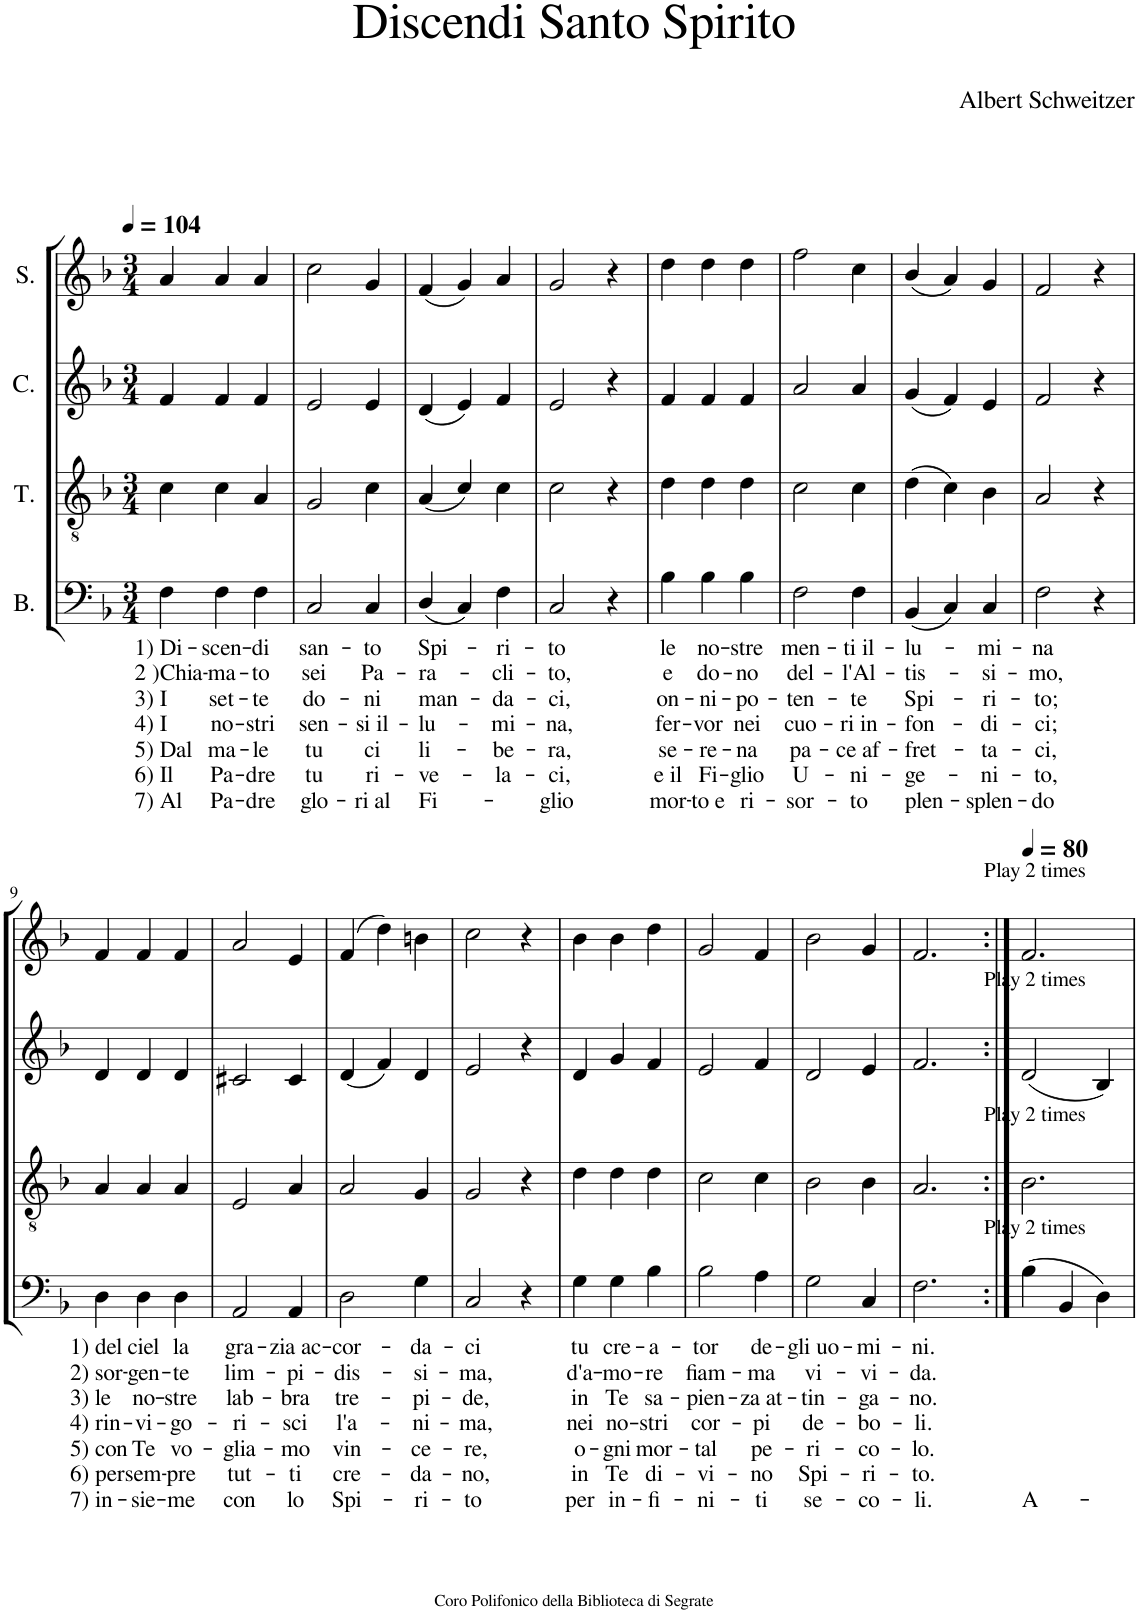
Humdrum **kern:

**kern	**text	**text	**text	**text	**text	**text	**text	**kern	**kern	**kern
*part4	*part4	*part4	*part4	*part4	*part4	*part4	*part4	*part3	*part2	*part1
*staff4	*staff4	*staff4	*staff4	*staff4	*staff4	*staff4	*staff4	*staff3	*staff2	*staff1
*I"B.	*	*	*	*	*	*	*	*I"T.	*I"C.	*I"S.
*clefF4	*	*	*	*	*	*	*	*clefGv2	*clefG2	*clefG2
*	*	*	*	*	*	*	*	*	*	*Trd1c2
*k[b-]	*	*	*	*	*	*	*	*k[b-]	*k[b-]	*k[b-]
*F:	*	*	*	*	*	*	*	*F:	*F:	*F:
*M3/4	*	*	*	*	*	*	*	*M3/4	*M3/4	*M3/4
*MM104	*	*	*	*	*	*	*	*MM104	*MM104	*MM104
=1	=1	=1	=1	=1	=1	=1	=1	=1	=1	=1
!	!LO:LY:b	!LO:LY:b	!LO:LY:b	!LO:LY:b	!LO:LY:b	!LO:LY:b	!LO:LY:b	!	!	!
4F\	1) Di-	2 )Chia-	3) I	4) I	5) Dal	6) Il	7) Al	4c\	4f/	4a/
!	!LO:LY:b	!LO:LY:b	!LO:LY:b	!LO:LY:b	!LO:LY:b	!LO:LY:b	!LO:LY:b	!	!	!
4F\	-scen-	-ma-	set-	no-	ma-	Pa-	Pa-	4c\	4f/	4a/
!	!LO:LY:b	!LO:LY:b	!LO:LY:b	!LO:LY:b	!LO:LY:b	!LO:LY:b	!LO:LY:b	!	!	!
4F\	-di	-to	-te	-stri	-le	-dre	-dre	4A/	4f/	4a/
=2	=2	=2	=2	=2	=2	=2	=2	=2	=2	=2
!	!LO:LY:b	!LO:LY:b	!LO:LY:b	!LO:LY:b	!LO:LY:b	!LO:LY:b	!LO:LY:b	!	!	!
2C/	san-	sei	do-	sen-	tu	tu	glo-	2G/	2e/	2cc\
!	!LO:LY:b	!LO:LY:b	!LO:LY:b	!LO:LY:b	!LO:LY:b	!LO:LY:b	!LO:LY:b	!	!	!
4C/	-to	Pa-	-ni	-si il-	ci	ri-	-ri al	4c\	4e/	4g/
=3	=3	=3	=3	=3	=3	=3	=3	=3	=3	=3
!	!LO:LY:b	!LO:LY:b	!LO:LY:b	!LO:LY:b	!LO:LY:b	!LO:LY:b	!LO:LY:b	!	!	!
(4D/	Spi-	-ra-	man-	-lu-	li-	-ve-	Fi-	(4A/	(4d/	(4f/
4C/)	.	.	.	.	.	.	.	4c/)	4e/)	4g/)
!	!LO:LY:b	!LO:LY:b	!LO:LY:b	!LO:LY:b	!LO:LY:b	!LO:LY:b	!	!	!	!
4F\	-ri-	-cli-	-da-	-mi-	-be-	-la-	.	4c\	4f/	4a/
=4	=4	=4	=4	=4	=4	=4	=4	=4	=4	=4
!	!LO:LY:b	!LO:LY:b	!LO:LY:b	!LO:LY:b	!LO:LY:b	!LO:LY:b	!LO:LY:b	!	!	!
2C/	-to	-to,	-ci,	-na,	-ra,	-ci,	-glio	2c\	2e/	2g/
4r	.	.	.	.	.	.	.	4r	4r	4r
=5	=5	=5	=5	=5	=5	=5	=5	=5	=5	=5
!	!LO:LY:b	!LO:LY:b	!LO:LY:b	!LO:LY:b	!LO:LY:b	!LO:LY:b	!LO:LY:b	!	!	!
4B-\	le	e	on-	fer-	se-	e il	mor-	4d\	4f/	4dd\
!	!LO:LY:b	!LO:LY:b	!LO:LY:b	!LO:LY:b	!LO:LY:b	!LO:LY:b	!LO:LY:b	!	!	!
4B-\	no-	do-	-ni-	-vor	-re-	Fi-	-to e	4d\	4f/	4dd\
!	!LO:LY:b	!LO:LY:b	!LO:LY:b	!LO:LY:b	!LO:LY:b	!LO:LY:b	!LO:LY:b	!	!	!
4B-\	-stre	-no	-po-	nei	-na	-glio	ri-	4d\	4f/	4dd\
=6	=6	=6	=6	=6	=6	=6	=6	=6	=6	=6
!	!LO:LY:b	!LO:LY:b	!LO:LY:b	!LO:LY:b	!LO:LY:b	!LO:LY:b	!LO:LY:b	!	!	!
2F\	men-	del-	-ten-	cuo-	pa-	U-	-sor-	2c\	2a/	2ff\
!	!LO:LY:b	!LO:LY:b	!LO:LY:b	!LO:LY:b	!LO:LY:b	!LO:LY:b	!LO:LY:b	!	!	!
4F\	-ti il-	-l'Al-	-te	-ri in-	-ce af-	-ni-	-to	4c\	4a/	4cc\
=7	=7	=7	=7	=7	=7	=7	=7	=7	=7	=7
!	!LO:LY:b	!LO:LY:b	!LO:LY:b	!LO:LY:b	!LO:LY:b	!LO:LY:b	!LO:LY:b	!	!	!
(4BB-/	-lu-	-tis-	Spi-	-fon-	-fret-	-ge-	plen-	(4d\	(4g/	(4b-/
4C/)	.	.	.	.	.	.	.	4c\)	4f/)	4a/)
!	!LO:LY:b	!LO:LY:b	!LO:LY:b	!LO:LY:b	!LO:LY:b	!LO:LY:b	!LO:LY:b	!	!	!
4C/	-mi-	-si-	-ri-	-di-	-ta-	-ni-	-splen-	4B-\	4e/	4g/
=8	=8	=8	=8	=8	=8	=8	=8	=8	=8	=8
!	!LO:LY:b	!LO:LY:b	!LO:LY:b	!LO:LY:b	!LO:LY:b	!LO:LY:b	!LO:LY:b	!	!	!
2F\	-na	-mo,	-to;	-ci;	-ci,	-to,	-do	2A/	2f/	2f/
4r	.	.	.	.	.	.	.	4r	4r	4r
!!LO:LB:g=z
=9	=9	=9	=9	=9	=9	=9	=9	=9	=9	=9
!	!LO:LY:b	!LO:LY:b	!LO:LY:b	!LO:LY:b	!LO:LY:b	!LO:LY:b	!LO:LY:b	!	!	!
4D\	1) del	2) sor-	3) le	4) rin-	5) con	6) per	7) in-	4A/	4d/	4f/
!	!LO:LY:b	!LO:LY:b	!LO:LY:b	!LO:LY:b	!LO:LY:b	!LO:LY:b	!LO:LY:b	!	!	!
4D\	ciel	-gen-	no-	-vi-	Te	sem-	-sie-	4A/	4d/	4f/
!	!LO:LY:b	!LO:LY:b	!LO:LY:b	!LO:LY:b	!LO:LY:b	!LO:LY:b	!LO:LY:b	!	!	!
4D\	la	-te	-stre	-go-	vo-	-pre	-me	4A/	4d/	4f/
=10	=10	=10	=10	=10	=10	=10	=10	=10	=10	=10
!	!LO:LY:b	!LO:LY:b	!LO:LY:b	!LO:LY:b	!LO:LY:b	!LO:LY:b	!LO:LY:b	!	!	!
2AA/	gra-	lim-	lab-	-ri-	-glia-	tut-	con	2E/	2c#X/	2a/
!	!LO:LY:b	!LO:LY:b	!LO:LY:b	!LO:LY:b	!LO:LY:b	!LO:LY:b	!LO:LY:b	!	!	!
4AA/	-zia ac-	-pi-	-bra	-sci	-mo	-ti	lo	4A/	4c#/	4e/
=11	=11	=11	=11	=11	=11	=11	=11	=11	=11	=11
!	!LO:LY:b	!LO:LY:b	!LO:LY:b	!LO:LY:b	!LO:LY:b	!LO:LY:b	!LO:LY:b	!	!	!
2D\	-cor-	-dis-	tre-	l'a-	vin-	cre-	Spi-	2A/	(4d/	(4f/
.	.	.	.	.	.	.	.	.	4f/)	4dd\)
!	!LO:LY:b	!LO:LY:b	!LO:LY:b	!LO:LY:b	!LO:LY:b	!LO:LY:b	!LO:LY:b	!	!	!
4G\	-da-	-si-	-pi-	-ni-	-ce-	-da-	-ri-	4G/	4d/	4bn\
=12	=12	=12	=12	=12	=12	=12	=12	=12	=12	=12
!	!LO:LY:b	!LO:LY:b	!LO:LY:b	!LO:LY:b	!LO:LY:b	!LO:LY:b	!LO:LY:b	!	!	!
2C/	-ci	-ma,	-de,	-ma,	-re,	-no,	-to	2G/	2e/	2cc\
4r	.	.	.	.	.	.	.	4r	4r	4r
=13	=13	=13	=13	=13	=13	=13	=13	=13	=13	=13
!	!LO:LY:b	!LO:LY:b	!LO:LY:b	!LO:LY:b	!LO:LY:b	!LO:LY:b	!LO:LY:b	!	!	!
4G\	tu	d'a-	in	nei	o-	in	per	4d\	4d/	4b-\
!	!LO:LY:b	!LO:LY:b	!LO:LY:b	!LO:LY:b	!LO:LY:b	!LO:LY:b	!LO:LY:b	!	!	!
4G\	cre-	-mo-	Te	no-	-gni	Te	in-	4d\	4g/	4b-\
!	!LO:LY:b	!LO:LY:b	!LO:LY:b	!LO:LY:b	!LO:LY:b	!LO:LY:b	!LO:LY:b	!	!	!
4B-\	-a-	-re	sa-	-stri	mor-	di-	-fi-	4d\	4f/	4dd\
=14	=14	=14	=14	=14	=14	=14	=14	=14	=14	=14
!	!LO:LY:b	!LO:LY:b	!LO:LY:b	!LO:LY:b	!LO:LY:b	!LO:LY:b	!LO:LY:b	!	!	!
2B-\	-tor	fiam-	-pien-	cor-	-tal	-vi-	-ni-	2c\	2e/	2g/
!	!LO:LY:b	!LO:LY:b	!LO:LY:b	!LO:LY:b	!LO:LY:b	!LO:LY:b	!LO:LY:b	!	!	!
4A\	de-	-ma	-za at-	-pi	pe-	-no	-ti	4c\	4f/	4f/
=15	=15	=15	=15	=15	=15	=15	=15	=15	=15	=15
!	!LO:LY:b	!LO:LY:b	!LO:LY:b	!LO:LY:b	!LO:LY:b	!LO:LY:b	!LO:LY:b	!	!	!
2G\	-gli uo-	vi-	-tin-	de-	-ri-	Spi-	se-	2B-\	2d/	2b-\
!	!LO:LY:b	!LO:LY:b	!LO:LY:b	!LO:LY:b	!LO:LY:b	!LO:LY:b	!LO:LY:b	!	!	!
4C/	-mi-	-vi-	-ga-	-bo-	-co-	-ri-	-co-	4B-\	4e/	4g/
=16	=16	=16	=16	=16	=16	=16	=16	=16	=16	=16
!	!LO:LY:b	!LO:LY:b	!LO:LY:b	!LO:LY:b	!LO:LY:b	!LO:LY:b	!LO:LY:b	!	!	!
2.F\	-ni.	-da.	-no.	-li.	-lo.	-to.	-li.	2.A/	2.f/	2.f/
!	!	!	!	!	!	!	!	!	!	!LO:TX:a:t=Play 2 times
!	!	!	!	!	!	!	!	!	!LO:TX:a:t=Play 2 times	!
!	!	!	!	!	!	!	!	!LO:TX:a:t=Play 2 times	!	!
!LO:TX:a:t=Play 2 times	!	!	!	!	!	!	!	!	!	!
=17:|!	=17:|!	=17:|!	=17:|!	=17:|!	=17:|!	=17:|!	=17:|!	=17:|!	=17:|!	=17:|!
*	*	*	*	*	*	*	*	*	*	*MM80
!	!	!	!	!	!	!	!LO:LY:b	!	!	!
(4B-\	.	.	.	.	.	.	A-	2.B-\	(2d/	2.f/
4BB-/	.	.	.	.	.	.	.	.	.	.
4D\)	.	.	.	.	.	.	.	.	4B-/)	.
=	=	=	=	=	=	=	=	=	=	=
*-	*-	*-	*-	*-	*-	*-	*-	*-	*-	*-
